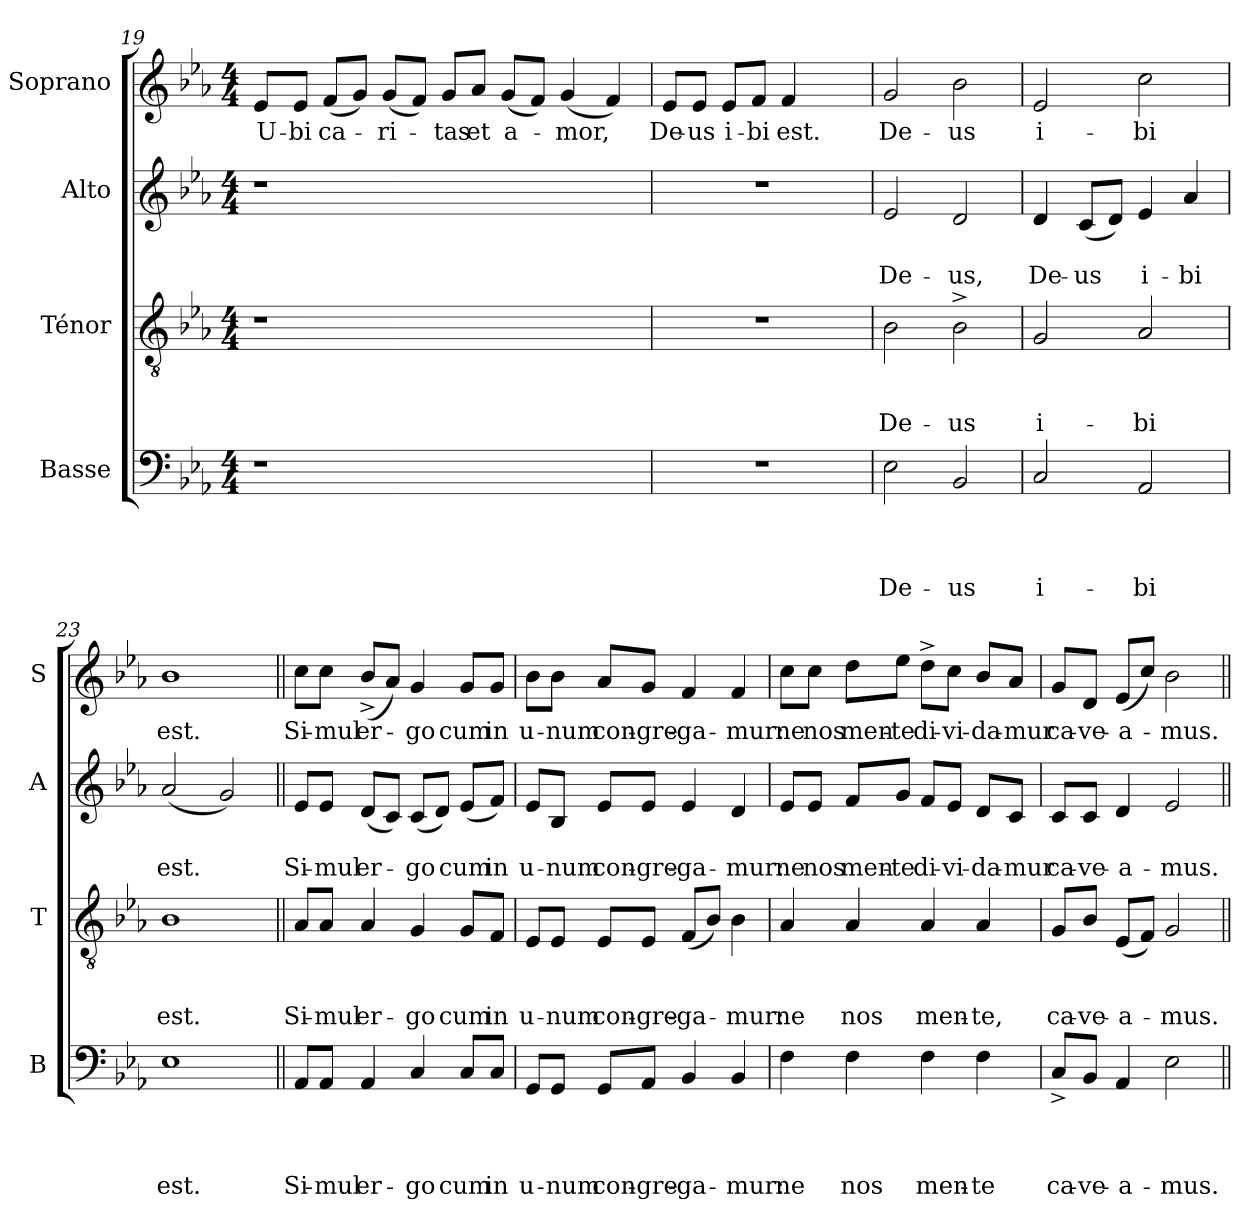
**kern	**text	**text	**text	**text	**kern	**text	**text	**text	**kern	**text	**text	**kern	**text
*part4	*part4	*part4	*part4	*part4	*part3	*part3	*part3	*part3	*part2	*part2	*part2	*part1	*part1
*staff4	*staff4	*staff4	*staff4	*staff4	*staff3	*staff3	*staff3	*staff3	*staff2	*staff2	*staff2	*staff1	*staff1
*I"Basse	*	*	*	*	*I"Ténor	*	*	*	*I"Alto	*	*	*I"Soprano	*
*I'B	*	*	*	*	*I'T	*	*	*	*I'A	*	*	*I'S	*
*clefF4	*	*	*	*	*clefGv2	*	*	*	*clefG2	*	*	*clefG2	*
*k[b-e-a-]	*	*	*	*	*k[b-e-a-]	*	*	*	*k[b-e-a-]	*	*	*k[b-e-a-]	*
*E-:	*	*	*	*	*E-:	*	*	*	*E-:	*	*	*E-:	*
*M4/4	*	*	*	*	*M4/4	*	*	*	*M4/4	*	*	*M4/4	*
=19	=19	=19	=19	=19	=19	=19	=19	=19	=19	=19	=19	=19	=19
!LO:N:vis=1	!	!	!	!	!LO:N:vis=1	!	!	!	!LO:N:vis=1	!	!	!	!LO:LY:b
1r	.	.	.	.	1r	.	.	.	1r	.	.	8e-/L	U-
!	!	!	!	!	!	!	!	!	!	!	!	!	!LO:LY:b:rj
.	.	.	.	.	.	.	.	.	.	.	.	8e-/J	-bi
!	!	!	!	!	!	!	!	!	!	!	!	!	!LO:LY:b
.	.	.	.	.	.	.	.	.	.	.	.	(<8f/L	ca-
.	.	.	.	.	.	.	.	.	.	.	.	8g/J)	.
!	!	!	!	!	!	!	!	!	!	!	!	!	!LO:LY:b
.	.	.	.	.	.	.	.	.	.	.	.	(<8g/L	-ri-
.	.	.	.	.	.	.	.	.	.	.	.	8f/J)	.
!	!	!	!	!	!	!	!	!	!	!	!	!	!LO:LY:b
.	.	.	.	.	.	.	.	.	.	.	.	8g/L	-tas
!	!	!	!	!	!	!	!	!	!	!	!	!	!LO:LY:b
.	.	.	.	.	.	.	.	.	.	.	.	8a-/J	et
!	!	!	!	!	!	!	!	!	!	!	!	!	!LO:LY:b
2.ryy	.	.	.	.	2.ryy	.	.	.	2.ryy	.	.	(<8g/L	a-
.	.	.	.	.	.	.	.	.	.	.	.	8f/J)	.
!	!	!	!	!	!	!	!	!	!	!	!	!	!LO:LY:b
.	.	.	.	.	.	.	.	.	.	.	.	(<4g/	-mor,
.	.	.	.	.	.	.	.	.	.	.	.	4f/)	.
=20	=20	=20	=20	=20	=20	=20	=20	=20	=20	=20	=20	=20	=20
!LO:N:vis=1	!	!	!	!	!LO:N:vis=1	!	!	!	!LO:N:vis=1	!	!	!	!LO:LY:b
1r	.	.	.	.	1r	.	.	.	1r	.	.	8e-/L	De-
!	!	!	!	!	!	!	!	!	!	!	!	!	!LO:LY:b:rj
.	.	.	.	.	.	.	.	.	.	.	.	8e-/J	-us
!	!	!	!	!	!	!	!	!	!	!	!	!	!LO:LY:b
.	.	.	.	.	.	.	.	.	.	.	.	8e-/L	i-
!	!	!	!	!	!	!	!	!	!	!	!	!	!LO:LY:b
.	.	.	.	.	.	.	.	.	.	.	.	8f/J	-bi
!	!	!	!	!	!	!	!	!	!	!	!	!	!LO:LY:b
.	.	.	.	.	.	.	.	.	.	.	.	4f/	est.
.	.	.	.	.	.	.	.	.	.	.	.	4ryy	.
!!LO:LB:g=z
=21	=21	=21	=21	=21	=21	=21	=21	=21	=21	=21	=21	=21	=21
!	!	!	!	!LO:LY:b	!	!	!	!LO:LY:b	!	!	!LO:LY:b	!	!LO:LY:b
2E-\	.	.	.	De-	2B-\	.	.	De-	2e-/	.	De-	2g/	De-
!	!	!	!	!LO:LY:b	!	!	!	!LO:LY:b	!	!	!LO:LY:b	!	!LO:LY:b
2BB-/	.	.	.	-us	2B-^>\	.	.	-us	2d/	.	-us,	2b-\	-us
=22	=22	=22	=22	=22	=22	=22	=22	=22	=22	=22	=22	=22	=22
!	!	!	!	!LO:LY:b	!	!	!	!LO:LY:b	!	!	!LO:LY:b	!	!LO:LY:b
2C/	.	.	.	i-	2G/	.	.	i-	4d/	.	De-	2e-/	i-
!	!	!	!	!	!	!	!	!	!	!	!LO:LY:b	!	!
.	.	.	.	.	.	.	.	.	(<8c/L	.	-us	.	.
.	.	.	.	.	.	.	.	.	8d/J)	.	.	.	.
!	!	!	!	!LO:LY:b	!	!	!	!LO:LY:b	!	!	!LO:LY:b	!	!LO:LY:b
2AA-/	.	.	.	-bi	2A-/	.	.	-bi	4e-/	.	i-	2cc\	-bi
!	!	!	!	!	!	!	!	!	!	!	!LO:LY:b	!	!
.	.	.	.	.	.	.	.	.	4a-/	.	-bi	.	.
=23	=23	=23	=23	=23	=23	=23	=23	=23	=23	=23	=23	=23	=23
!	!	!	!	!LO:LY:b	!	!	!	!LO:LY:b	!	!	!LO:LY:b	!	!LO:LY:b
1E-	.	.	.	est.	1B-	.	.	est.	(<2a-/	.	est.	1b-	est.
.	.	.	.	.	.	.	.	.	2g/)	.	.	.	.
=24||	=24||	=24||	=24||	=24||	=24||	=24||	=24||	=24||	=24||	=24||	=24||	=24||	=24||
!	!	!	!	!LO:LY:b	!	!	!	!LO:LY:b	!	!	!LO:LY:b	!	!LO:LY:b
8AA-/L	.	.	.	Si-	8A-/L	.	.	Si-	8e-/L	.	Si-	8cc\L	Si-
!	!	!	!	!LO:LY:b	!	!	!	!LO:LY:b	!	!	!LO:LY:b	!	!LO:LY:b
8AA-/J	.	.	.	-mul	8A-/J	.	.	-mul	8e-/J	.	-mul	8cc\J	-mul
!	!	!	!	!LO:LY:b	!	!	!	!LO:LY:b	!	!	!LO:LY:b	!	!LO:LY:b
4AA-/	.	.	.	er-	4A-/	.	.	er-	(<8d/L	.	er-	(<8b-^</L	er-
.	.	.	.	.	.	.	.	.	8c/J)	.	.	8a-/J)	.
!	!	!	!	!LO:LY:b	!	!	!	!LO:LY:b	!	!	!LO:LY:b	!	!LO:LY:b
4C/	.	.	.	-go	4G/	.	.	-go	(<8c/L	.	-go	4g/	-go
.	.	.	.	.	.	.	.	.	8d/J)	.	.	.	.
!	!	!	!	!LO:LY:b	!	!	!	!LO:LY:b	!	!	!LO:LY:b	!	!LO:LY:b
8C/L	.	.	.	cum	8G/L	.	.	cum	(<8e-/L	.	cum	8g/L	cum
!	!	!	!	!LO:LY:b	!	!	!	!LO:LY:b	!	!	!LO:LY:b	!	!LO:LY:b
8C/J	.	.	.	in	8F/J	.	.	in	8f/J)	.	in	8g/J	in
=25	=25	=25	=25	=25	=25	=25	=25	=25	=25	=25	=25	=25	=25
!	!	!	!	!LO:LY:b	!	!	!	!LO:LY:b	!	!	!LO:LY:b	!	!LO:LY:b
8GG/L	.	.	.	u-	8E-/L	.	.	u-	8e-/L	.	u-	8b-\L	u-
!	!	!	!	!LO:LY:b	!	!	!	!LO:LY:b	!	!	!LO:LY:b	!	!LO:LY:b
8GG/J	.	.	.	-num	8E-/J	.	.	-num	8B-/J	.	-num	8b-\J	-num
!	!	!	!	!LO:LY:b	!	!	!	!LO:LY:b	!	!	!LO:LY:b	!	!LO:LY:b
8GG/L	.	.	.	con-	8E-/L	.	.	con-	8e-/L	.	con-	8a-/L	con-
!	!	!	!	!LO:LY:b	!	!	!	!LO:LY:b:rj	!	!	!LO:LY:b	!	!LO:LY:b
8AA-/J	.	.	.	-gre-	8E-/J	.	.	-gre-	8e-/J	.	-gre-	8g/J	-gre-
!	!	!	!	!LO:LY:b:rj	!	!	!	!LO:LY:b	!	!	!LO:LY:b:rj	!	!LO:LY:b:rj
4BB-/	.	.	.	-ga-	(<8F/L	.	.	-ga-	4e-/	.	-ga-	4f/	-ga-
.	.	.	.	.	8B-/J)	.	.	.	.	.	.	.	.
!	!	!	!	!LO:LY:b	!	!	!	!LO:LY:b	!	!	!LO:LY:b	!	!LO:LY:b
4BB-/	.	.	.	-mur:	4B-\	.	.	-mur:	4d/	.	-mur:	4f/	-mur:
!!LO:PB:g=z
=26	=26	=26	=26	=26	=26	=26	=26	=26	=26	=26	=26	=26	=26
!	!	!	!	!LO:LY:b	!	!	!	!LO:LY:b	!	!	!LO:LY:b	!	!LO:LY:b
4F\	.	.	.	ne	4A-/	.	.	ne	8e-/L	.	ne	8cc\L	ne
!	!	!	!	!	!	!	!	!	!	!	!LO:LY:b	!	!LO:LY:b
.	.	.	.	.	.	.	.	.	8e-/J	.	nos	8cc\J	nos
!	!	!	!	!LO:LY:b	!	!	!	!LO:LY:b	!	!	!LO:LY:b	!	!LO:LY:b
4F\	.	.	.	nos	4A-/	.	.	nos	8f/L	.	men-	8dd\L	men-
!	!	!	!	!	!	!	!	!	!	!	!LO:LY:b:rj	!	!LO:LY:b:rj
.	.	.	.	.	.	.	.	.	8g/J	.	-te	8ee-\J	-te
!	!	!	!	!LO:LY:b	!	!	!	!LO:LY:b	!	!	!LO:LY:b	!	!LO:LY:b
4F\	.	.	.	men-	4A-/	.	.	men-	8f/L	.	di-	8dd^>\L	di-
!	!	!	!	!	!	!	!	!	!	!	!LO:LY:b	!	!LO:LY:b
.	.	.	.	.	.	.	.	.	8e-/J	.	-vi-	8cc\J	-vi-
!	!	!	!	!LO:LY:b	!	!	!	!LO:LY:b	!	!	!LO:LY:b	!	!LO:LY:b
4F\	.	.	.	-te	4A-/	.	.	-te,	8d/L	.	-da-	8b-/L	-da-
!	!	!	!	!	!	!	!	!	!	!	!LO:LY:b:rj	!	!LO:LY:b:rj
.	.	.	.	.	.	.	.	.	8c/J	.	-mur	8a-/J	-mur
=27	=27	=27	=27	=27	=27	=27	=27	=27	=27	=27	=27	=27	=27
!	!	!	!	!LO:LY:b	!	!	!	!LO:LY:b	!	!	!LO:LY:b	!	!LO:LY:b
8C^</L	.	.	.	ca-	8G/L	.	.	ca-	8c/L	.	ca-	8g/L	ca-
!	!	!	!	!LO:LY:b	!	!	!	!LO:LY:b	!	!	!LO:LY:b	!	!LO:LY:b
8BB-/J	.	.	.	-ve-	8B-/J	.	.	-ve-	8c/J	.	-ve-	8d/J	-ve-
!	!	!	!	!LO:LY:b:rj	!	!	!	!LO:LY:b:rj	!	!	!LO:LY:b:rj	!	!LO:LY:b:rj
4AA-/	.	.	.	-a-	(<8E-/L	.	.	-a-	4d/	.	-a-	(<8e-/L	-a-
.	.	.	.	.	8F/J)	.	.	.	.	.	.	8cc/J)	.
!	!	!	!	!LO:LY:b	!	!	!	!LO:LY:b	!	!	!LO:LY:b	!	!LO:LY:b
2E-\	.	.	.	-mus.	2G/	.	.	-mus.	2e-/	.	-mus.	2b-\	-mus.
=||	=||	=||	=||	=||	=||	=||	=||	=||	=||	=||	=||	=||	=||
*-	*-	*-	*-	*-	*-	*-	*-	*-	*-	*-	*-	*-	*-
